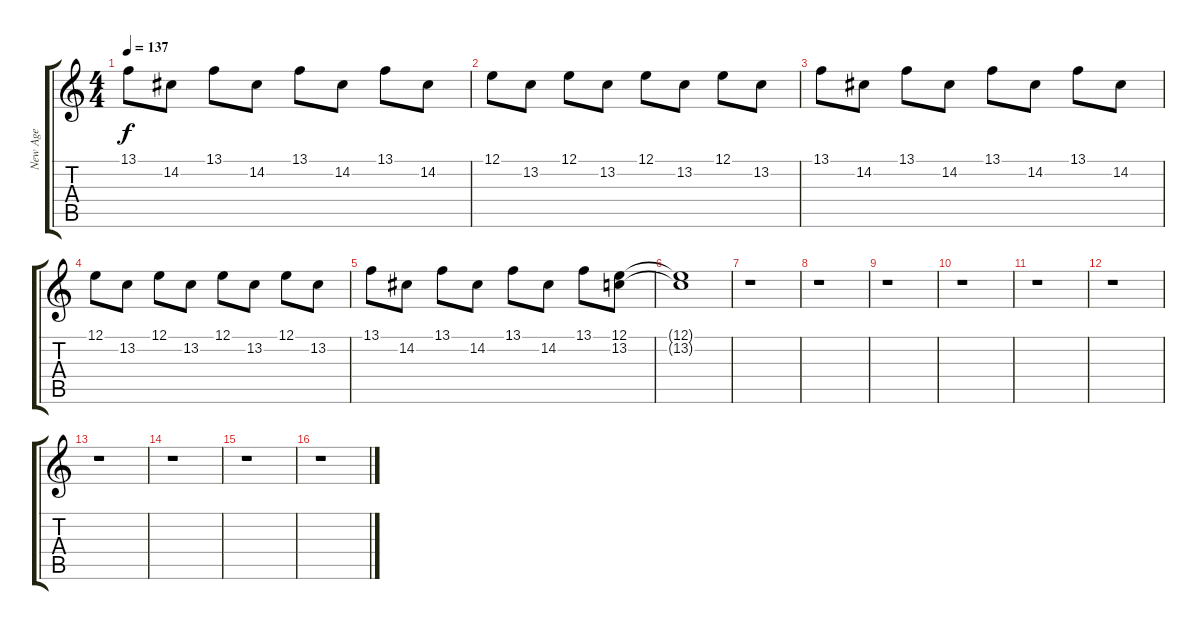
\track ("New Age" "New Age") {instrument pad1newage}
\staff {score tabs}
\tuning (E4 B3 G3 D3 A2 E2) {hide}
\ts (4 4)
\tempo 137
\clef g2
\ks c
13.1.8{dy f} 14.2.8 13.1.8 14.2.8 13.1.8 14.2.8 13.1.8 14.2.8 |
12.1.8 13.2.8 12.1.8 13.2.8 12.1.8 13.2.8 12.1.8 13.2.8 |
13.1.8 14.2.8 13.1.8 14.2.8 13.1.8 14.2.8 13.1.8 14.2.8 |
12.1.8 13.2.8 12.1.8 13.2.8 12.1.8 13.2.8 12.1.8 13.2.8 |
13.1.8 14.2.8 13.1.8 14.2.8 13.1.8 14.2.8 13.1.8 (12.1 13.2).8 |
(12.1{t} 13.2{t}).1 |
r.1 |
r.1 |
r.1 |
r.1 |
r.1 |
r.1 |
r.1 |
r.1 |
r.1 |
r.1
